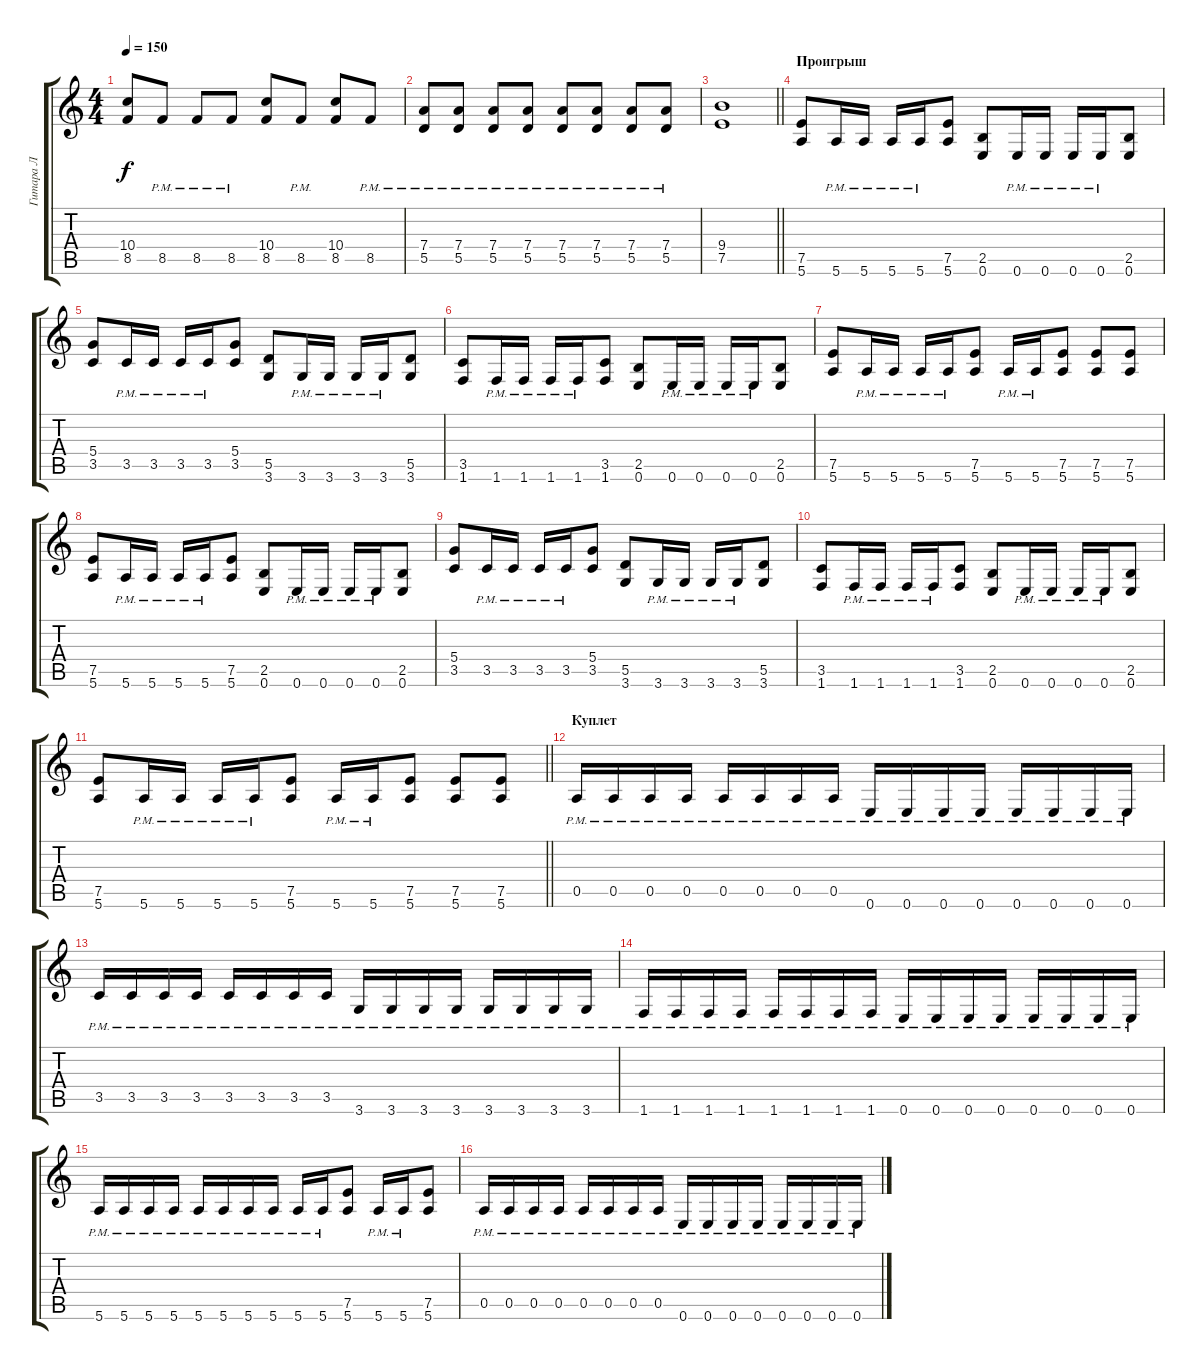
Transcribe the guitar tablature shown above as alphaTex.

\track ("Гитара Л" "Гитара Л") {instrument distortionguitar}
\staff {score tabs}
\tuning (E4 B3 G3 D3 A2 E2) {hide}
\ts (4 4)
\tempo 150
\clef g2
\ks c
(10.4 8.5).8{dy f} 8.5{pm}.8 8.5{pm}.8 8.5{pm}.8 (10.4 8.5).8 8.5{pm}.8 (10.4 8.5).8 8.5{pm}.8 |
(7.4{pm} 5.5{pm}).8 (7.4{pm} 5.5{pm}).8 (7.4{pm} 5.5{pm}).8 (7.4{pm} 5.5{pm}).8 (7.4{pm} 5.5{pm}).8 (7.4{pm} 5.5{pm}).8 (7.4{pm} 5.5{pm}).8 (7.4{pm} 5.5{pm}).8 |
\barLineRight lightlight
(9.4 7.5).1 |
\section ("" "Проигрыш")
(7.5 5.6).8 5.6{pm}.16 5.6{pm}.16 5.6{pm}.16 5.6{pm}.16 (7.5 5.6).8 (2.5 0.6).8 0.6{pm}.16 0.6{pm}.16 0.6{pm}.16 0.6{pm}.16 (2.5 0.6).8 |
(5.4 3.5).8 3.5{pm}.16 3.5{pm}.16 3.5{pm}.16 3.5{pm}.16 (5.4 3.5).8 (5.5 3.6).8 3.6{pm}.16 3.6{pm}.16 3.6{pm}.16 3.6{pm}.16 (5.5 3.6).8 |
(3.5 1.6).8 1.6{pm}.16 1.6{pm}.16 1.6{pm}.16 1.6{pm}.16 (3.5 1.6).8 (2.5 0.6).8 0.6{pm}.16 0.6{pm}.16 0.6{pm}.16 0.6{pm}.16 (2.5 0.6).8 |
(7.5 5.6).8 5.6{pm}.16 5.6{pm}.16 5.6{pm}.16 5.6{pm}.16 (7.5 5.6).8 5.6{pm}.16 5.6{pm}.16 (7.5 5.6).8 (7.5 5.6).8 (7.5 5.6).8 |
(7.5 5.6).8 5.6{pm}.16 5.6{pm}.16 5.6{pm}.16 5.6{pm}.16 (7.5 5.6).8 (2.5 0.6).8 0.6{pm}.16 0.6{pm}.16 0.6{pm}.16 0.6{pm}.16 (2.5 0.6).8 |
(5.4 3.5).8 3.5{pm}.16 3.5{pm}.16 3.5{pm}.16 3.5{pm}.16 (5.4 3.5).8 (5.5 3.6).8 3.6{pm}.16 3.6{pm}.16 3.6{pm}.16 3.6{pm}.16 (5.5 3.6).8 |
(3.5 1.6).8 1.6{pm}.16 1.6{pm}.16 1.6{pm}.16 1.6{pm}.16 (3.5 1.6).8 (2.5 0.6).8 0.6{pm}.16 0.6{pm}.16 0.6{pm}.16 0.6{pm}.16 (2.5 0.6).8 |
\barLineRight lightlight
(7.5 5.6).8 5.6{pm}.16 5.6{pm}.16 5.6{pm}.16 5.6{pm}.16 (7.5 5.6).8 5.6{pm}.16 5.6{pm}.16 (7.5 5.6).8 (7.5 5.6).8 (7.5 5.6).8 |
\section ("" "Куплет")
0.5{pm}.16 0.5{pm}.16 0.5{pm}.16 0.5{pm}.16 0.5{pm}.16 0.5{pm}.16 0.5{pm}.16 0.5{pm}.16 0.6{pm}.16 0.6{pm}.16 0.6{pm}.16 0.6{pm}.16 0.6{pm}.16 0.6{pm}.16 0.6{pm}.16 0.6{pm}.16 |
3.5{pm}.16 3.5{pm}.16 3.5{pm}.16 3.5{pm}.16 3.5{pm}.16 3.5{pm}.16 3.5{pm}.16 3.5{pm}.16 3.6{pm}.16 3.6{pm}.16 3.6{pm}.16 3.6{pm}.16 3.6{pm}.16 3.6{pm}.16 3.6{pm}.16 3.6{pm}.16 |
1.6{pm}.16 1.6{pm}.16 1.6{pm}.16 1.6{pm}.16 1.6{pm}.16 1.6{pm}.16 1.6{pm}.16 1.6{pm}.16 0.6{pm}.16 0.6{pm}.16 0.6{pm}.16 0.6{pm}.16 0.6{pm}.16 0.6{pm}.16 0.6{pm}.16 0.6{pm}.16 |
5.6{pm}.16 5.6{pm}.16 5.6{pm}.16 5.6{pm}.16 5.6{pm}.16 5.6{pm}.16 5.6{pm}.16 5.6{pm}.16 5.6{pm}.16 5.6{pm}.16 (7.5 5.6).8 5.6{pm}.16 5.6{pm}.16 (7.5 5.6).8 |
0.5{pm}.16 0.5{pm}.16 0.5{pm}.16 0.5{pm}.16 0.5{pm}.16 0.5{pm}.16 0.5{pm}.16 0.5{pm}.16 0.6{pm}.16 0.6{pm}.16 0.6{pm}.16 0.6{pm}.16 0.6{pm}.16 0.6{pm}.16 0.6{pm}.16 0.6{pm}.16
